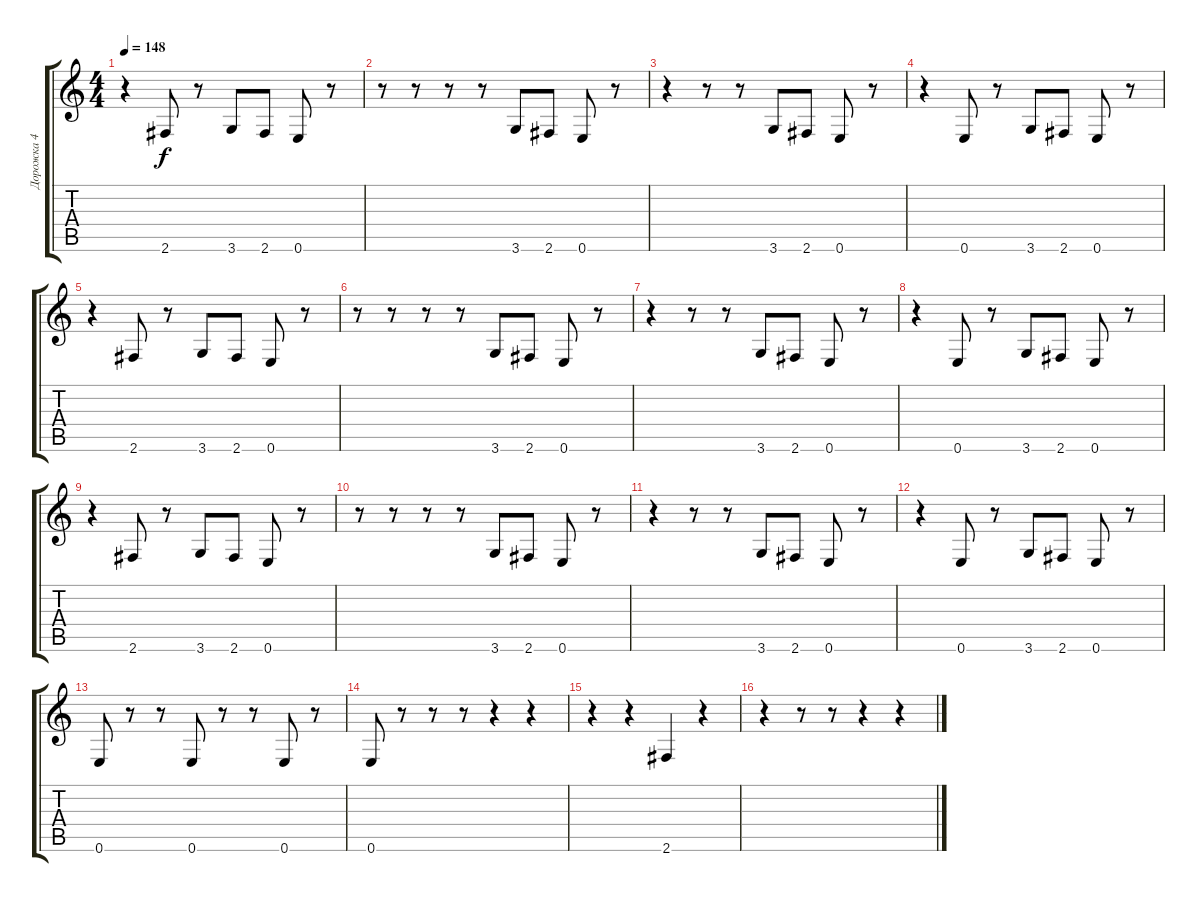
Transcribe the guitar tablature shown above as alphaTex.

\track ("Дорожка 4" "Дорожка 4") {instrument electricbasspick}
\staff {score tabs}
\tuning (E4 B3 G3 D3 A2 E2) {hide}
\ts (4 4)
\tempo 148
\clef g2
\ks c
r.4{dy f} 2.6.8 r.8 3.6.8 2.6.8 0.6.8 r.8 |
r.8 r.8 r.8 r.8 3.6.8 2.6.8 0.6.8 r.8 |
r.4 r.8 r.8 3.6.8 2.6.8 0.6.8 r.8 |
r.4 0.6.8 r.8 3.6.8 2.6.8 0.6.8 r.8 |
r.4 2.6.8 r.8 3.6.8 2.6.8 0.6.8 r.8 |
r.8 r.8 r.8 r.8 3.6.8 2.6.8 0.6.8 r.8 |
r.4 r.8 r.8 3.6.8 2.6.8 0.6.8 r.8 |
r.4 0.6.8 r.8 3.6.8 2.6.8 0.6.8 r.8 |
r.4 2.6.8 r.8 3.6.8 2.6.8 0.6.8 r.8 |
r.8 r.8 r.8 r.8 3.6.8 2.6.8 0.6.8 r.8 |
r.4 r.8 r.8 3.6.8 2.6.8 0.6.8 r.8 |
r.4 0.6.8 r.8 3.6.8 2.6.8 0.6.8 r.8 |
0.6.8 r.8 r.8 0.6.8 r.8 r.8 0.6.8 r.8 |
0.6.8 r.8 r.8 r.8 r.4 r.4 |
r.4 r.4 2.6.4 r.4 |
r.4 r.8 r.8 r.4 r.4
